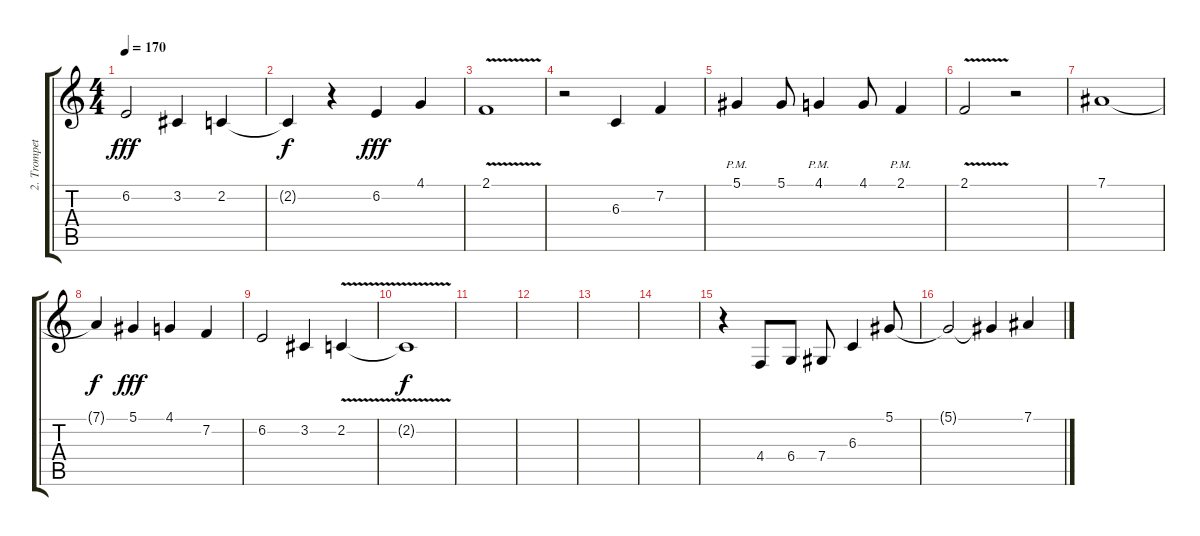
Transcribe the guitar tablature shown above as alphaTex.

\track ("2. Trompete" "2. Trompet") {instrument trumpet}
\staff {score tabs}
\tuning (Eb4 Bb3 Gb3 Db3 Ab2 Eb2) {hide}
\ts (4 4)
\tempo 170
\clef g2
\ks c
6.2.2{dy fff} 3.2.4 2.2.4 |
2.2{t}.4{dy f} r.4 6.2.4{dy fff} 4.1.4 |
2.1{v}.1 |
r.2 6.3.4 7.2.4 |
5.1{pm}.4 5.1.8 4.1{pm}.4 4.1.8 2.1{pm}.4 |
2.1{v}.2 r.2 |
7.1.1 |
7.1{t}.4{dy f} 5.1.4{dy fff} 4.1.4 7.2.4 |
6.2.2 3.2.4 2.2{v}.4 |
2.2{t}.1{dy f} |
|
|
|
|
r.4 4.4.8 6.4.8 7.4.8 6.3.4 5.1.8 |
5.1{t}.2 5.1{t}.4 7.1.4
